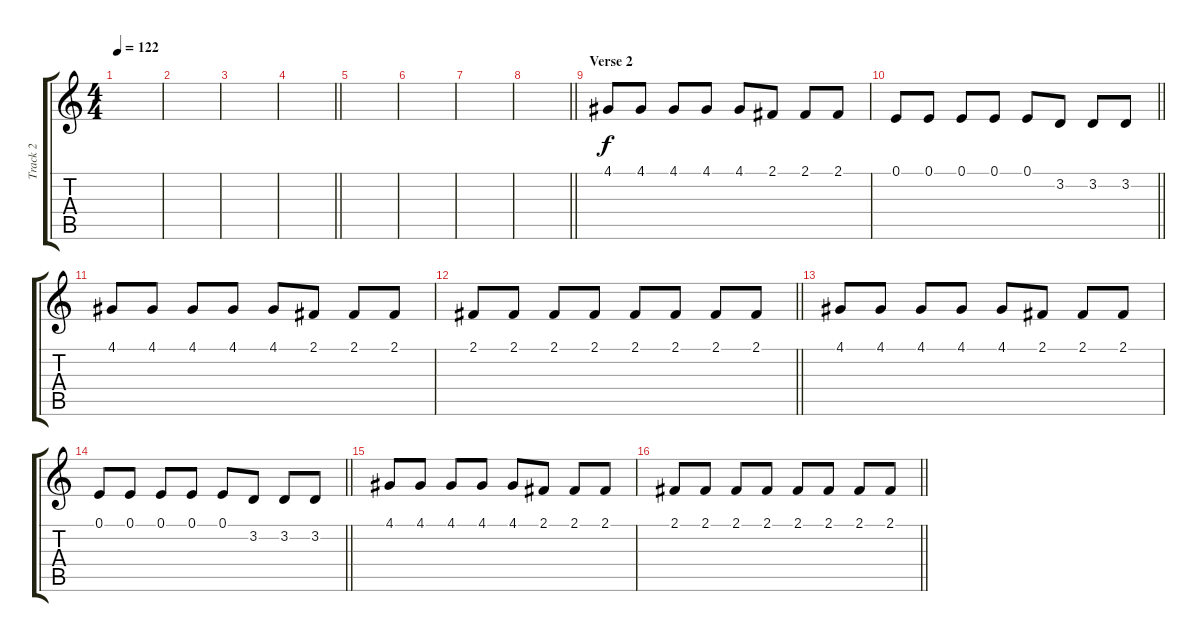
\track ("Track 2" "Track 2") {instrument fx1rain}
\staff {score tabs}
\tuning (E4 B3 G3 D3 A2 E2) {hide}
\ts (4 4)
\tempo 122
\clef g2
\ks c
|
|
|
\barLineRight lightlight
|
|
|
|
\barLineRight lightlight
|
\section ("" "Verse 2")
4.1.8 4.1.8 4.1.8 4.1.8 4.1.8 2.1.8 2.1.8 2.1.8 |
\barLineRight lightlight
0.1.8 0.1.8 0.1.8 0.1.8 0.1.8 3.2.8 3.2.8 3.2.8 |
4.1.8 4.1.8 4.1.8 4.1.8 4.1.8 2.1.8 2.1.8 2.1.8 |
\barLineRight lightlight
2.1.8 2.1.8 2.1.8 2.1.8 2.1.8 2.1.8 2.1.8 2.1.8 |
4.1.8 4.1.8 4.1.8 4.1.8 4.1.8 2.1.8 2.1.8 2.1.8 |
\barLineRight lightlight
0.1.8 0.1.8 0.1.8 0.1.8 0.1.8 3.2.8 3.2.8 3.2.8 |
4.1.8 4.1.8 4.1.8 4.1.8 4.1.8 2.1.8 2.1.8 2.1.8 |
\barLineRight lightlight
2.1.8 2.1.8 2.1.8 2.1.8 2.1.8 2.1.8 2.1.8 2.1.8
